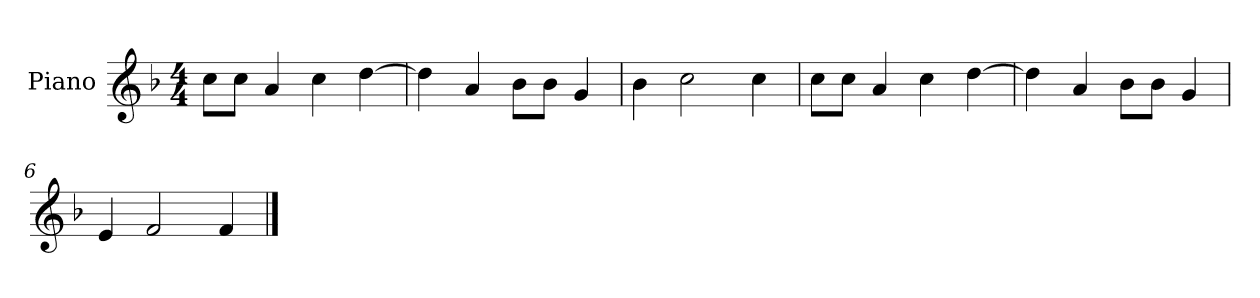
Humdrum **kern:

**kern
*part1
*staff1
*I"Piano
*I'P-no
*clefG2
*k[b-]
*M4/4
*MM90
=1
8cc\L
8cc\J
4a/
4cc\
[4dd\
=2
4dd\]
4a/
8b-\L
8b-\J
4g/
=3
4b-\
2cc\
4cc\
=4
8cc\L
8cc\J
4a/
4cc\
[4dd\
=5
4dd\]
4a/
8b-\L
8b-\J
4g/
=6
4e/
2f/
4f/
==
*-
